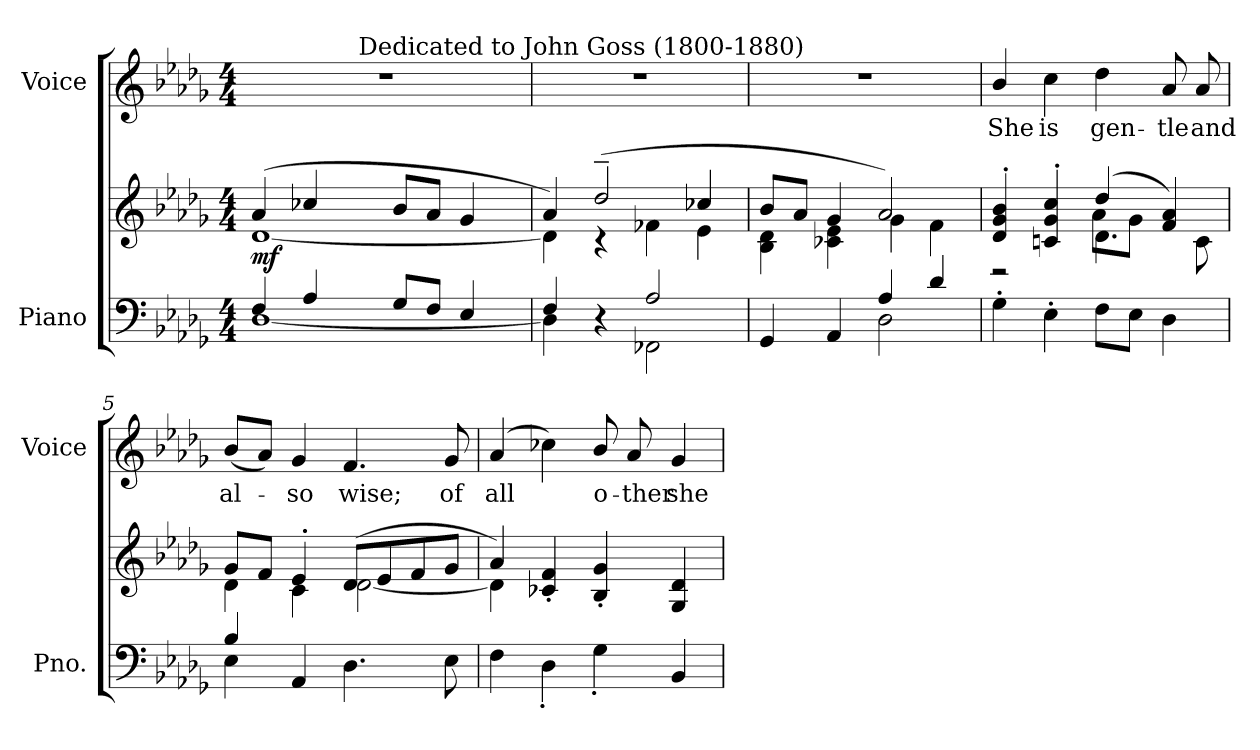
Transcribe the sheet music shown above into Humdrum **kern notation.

**kern	**kern	**dynam	**kern	**text
*part2	*part2	*part2	*part1	*part1
*staff3	*staff2	*staff2/3	*staff1	*staff1
*I"Piano	*	*	*I"Voice	*
*I'Pno.	*	*	*I'Voice	*
!!LO:PB:g=z
*clefF4	*clefG2	*	*clefG2	*
*k[b-e-a-d-g-]	*k[b-e-a-d-g-]	*	*k[b-e-a-d-g-]	*
*D-:	*D-:	*	*D-:	*
*M4/4	*M4/4	*	*M4/4	*
*MM184	*MM184	*	*MM184	*
=1	=1	=1	=1	=1
*^	*^	*	*	*
!	!	!	!	!	!LO:TX:a:t=Allegro	!
*	*	*	*	*	*^	*
4Fi/	[<1D-i	(4a-i/	[<1d-i	mf	1r	4ryy	.
4A-i/	.	4cc-Xi/	.	.	.	16ryy	.
.	.	.	.	.	.	32ryy	.
.	.	.	.	.	.	64ryy	.
.	.	.	.	.	.	128ryy	.
.	.	.	.	.	.	512.ryy	.
!	!	!	!	!	!	!LO:TX:a:t=Dedicated to John Goss (1800-1880)	!
.	.	.	.	.	.	2ryy	.
8G-i/L	.	8b-i/L	.	.	.	.	.
8Fi/J	.	8a-i/J	.	.	.	.	.
4E-i/	.	4g-i/	.	.	.	.	.
.	.	.	.	.	.	8ryy	.
.	.	.	.	.	.	256ryy	.
.	.	.	.	.	.	1024ryy	.
*	*	*	*	*	*v	*v	*
=2	=2	=2	=2	=2	=2	=2
4Fi/	4D-i\]	4a-i/)	4d-i\]	.	1r	.
4r	4ryy	(2dd-~i/	4r	.	.	.
2A-i/	2FF-Xi\	.	4f-Xi\	.	.	.
.	.	4cc-Xi/	4e-i\	.	.	.
=3	=3	=3	=3	=3	=3	=3
2ryy	4GG-i/	8b-i/L	4B-i\ 4d-i	.	1r	.
.	.	8a-i/J	.	.	.	.
.	4AA-i/	4g-i/	4c-Xi\ 4e-i	.	.	.
4A-i/	2D-i\	2a-i/)	4g-i\	.	.	.
4d-i/	.	.	4fi\	.	.	.
*v	*v	*	*	*	*	*
!!LO:LB:g=z
=4	=4	=4	=4	=4	=4
*	*	*^	*	*	*
!	!	!	!	!	!	!LO:LY:b:color=#000000
4G-'i\	4d-i/' 4g-i' 4b-i'	2r	2ryy	.	4b-i/	She
!	!	!	!	!	!	!LO:LY:b:color=#000000
4E-'i\	4cni/' 4g-i' 4cci'	.	.	.	4cci\	is
!	!	!	!	!	!	!LO:LY:b:color=#000000
8Fi\L	(4dd-i/	4.d-i\	8a-i\L	.	4dd-i\	gen-
8E-i\J	.	.	8g-i\J	.	.	.
!	!	!	!	!	!	!LO:LY:b:color=#000000
4D-i\	4fi/ 4a-i)	.	4ryy	.	8a-i/	-tle
!	!	!	!	!	!	!LO:LY:b:color=#000000
.	.	8ci\	.	.	8a-i/	and
*	*	*v	*v	*	*	*
=5	=5	=5	=5	=5	=5
*^	*	*	*	*	*
!	!	!	!	!	!	!LO:LY:b:color=#000000
4B-i/	4E-i\	8g-i/L	4d-i\	.	(8b-i/L	al-
.	.	8fi/J	.	.	8a-i/J)	.
!	!	!	!	!	!	!LO:LY:b:color=#000000
4ryy	4AA-i/	4e-'i/	4ci\	.	4g-i/	-so
!	!	!	!	!	!	!LO:LY:b:color=#000000
2ryy	4.D-i\	(8d-i/L	[<2d-i\	.	4.fi/	wise;
.	.	8e-i/	.	.	.	.
.	.	8fi/	.	.	.	.
!	!	!	!	!	!	!LO:LY:b:color=#000000
.	8E-i\	8g-i/J	.	.	8g-i/	of
=6	=6	=6	=6	=6	=6	=6
!	!	!	!	!	!	!LO:LY:b:color=#000000
1ryy	4Fi\	4a-i/)	4d-i\]	.	(4a-i/	all
.	4D-'i\	4ryy	4c-Xi/' 4fi'	.	4cc-Xi\)	.
!	!	!	!	!	!	!LO:LY:b:color=#000000
.	4G-'i\	2ryy	4B-i/' 4g-i'	.	8b-i/	o-
!	!	!	!	!	!	!LO:LY:b:color=#000000
.	.	.	.	.	8a-i/	-ther
!	!	!	!	!	!	!LO:LY:b:color=#000000
.	4BB-i/	.	4G-i/ 4d-i	.	4g-i/	she
*v	*v	*	*	*	*	*
*	*v	*v	*	*	*
=	=	=	=	=
*-	*-	*-	*-	*-
